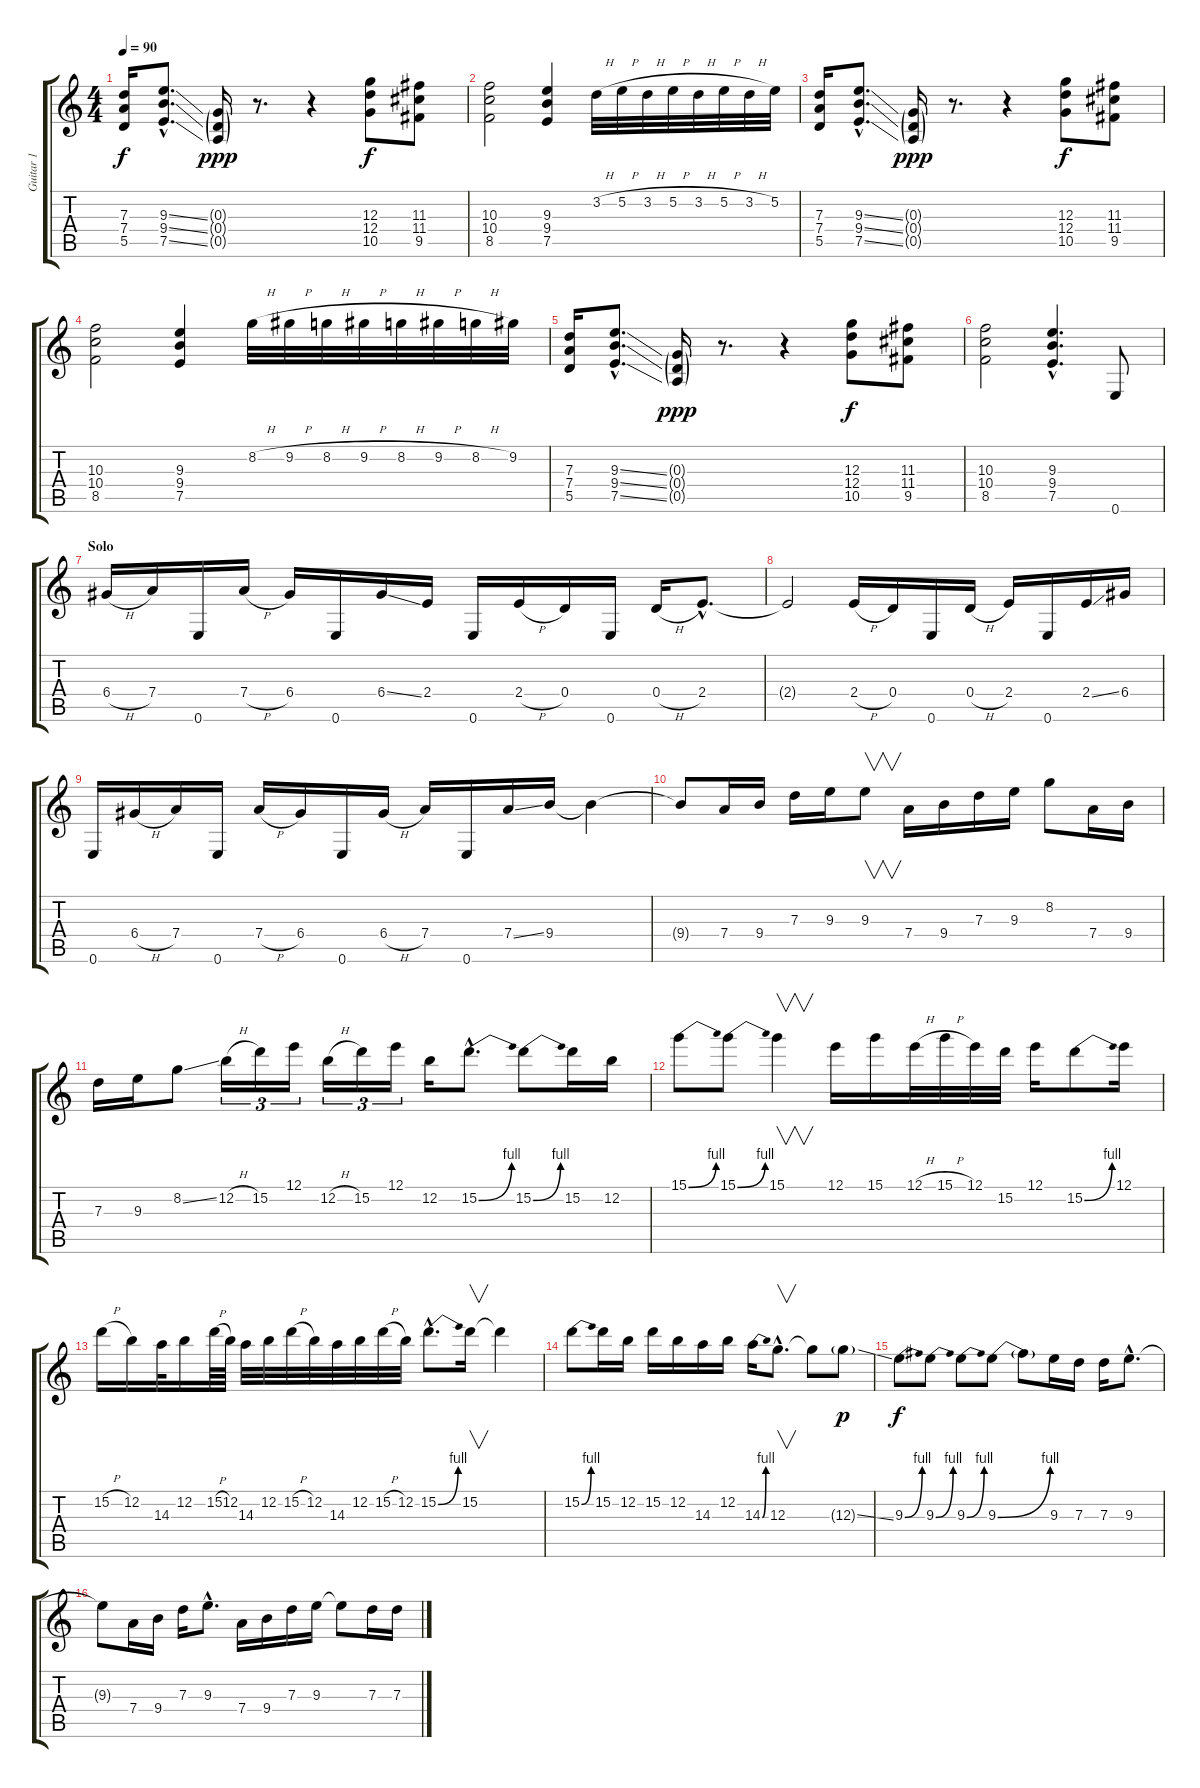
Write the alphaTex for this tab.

\track ("Guitar 1" "Guitar 1") {instrument distortionguitar}
\staff {score tabs}
\tuning (E4 B3 G3 D3 A2 E2) {hide}
\ts (4 4)
\tempo 90
\clef g2
\ks c
(7.3 7.4 5.5).16{dy f} (9.3{ss hac} 9.4{ss hac} 7.5{ss hac}).8{d} (0.3{g} 0.4{g} 0.5{g}).16{dy ppp} r.8{d} r.4 (12.3 12.4 10.5).8{dy f} (11.3 11.4 9.5).8 |
(10.3 10.4 8.5).2 (9.3 9.4 7.5).4 3.2{h}.32 5.2{h}.32 3.2{h}.32 5.2{h}.32 3.2{h}.32 5.2{h}.32 3.2{h}.32 5.2.32 |
(7.3 7.4 5.5).16 (9.3{ss hac} 9.4{ss hac} 7.5{ss hac}).8{d} (0.3{g} 0.4{g} 0.5{g}).16{dy ppp} r.8{d} r.4 (12.3 12.4 10.5).8{dy f} (11.3 11.4 9.5).8 |
(10.3 10.4 8.5).2 (9.3 9.4 7.5).4 8.2{h}.32 9.2{h}.32 8.2{h}.32 9.2{h}.32 8.2{h}.32 9.2{h}.32 8.2{h}.32 9.2.32 |
(7.3 7.4 5.5).16 (9.3{ss hac} 9.4{ss hac} 7.5{ss hac}).8{d} (0.3{g} 0.4{g} 0.5{g}).16{dy ppp} r.8{d} r.4 (12.3 12.4 10.5).8{dy f} (11.3 11.4 9.5).8 |
(10.3 10.4 8.5).2 (9.3{hac} 9.4{hac} 7.5{hac}).4{d} 0.6.8 |
\section ("" "Solo")
6.4{h}.16 7.4.16 0.6.16 7.4{h}.16 6.4.16 0.6.16 6.4{ss}.16 2.4.16 0.6.16 2.4{h}.16 0.4.16 0.6.16 0.4{h}.16 2.4{hac}.8{d} |
2.4{t}.2 2.4{h}.16 0.4.16 0.6.16 0.4{h}.16 2.4.16 0.6.16 2.4{ss}.16 6.4.16 |
0.6.16 6.4{h}.16 7.4.16 0.6.16 7.4{h}.16 6.4.16 0.6.16 6.4{h}.16 7.4.16 0.6.16 7.4{ss}.16 9.4.16 9.4{t}.4 |
9.4{t}.8 7.4.16 9.4.16 7.3.16 9.3.16 9.3.8{v} 7.4.16 9.4.16 7.3.16 9.3.16 8.2.8 7.4.16 9.4.16 |
7.3.16 9.3.16 8.2{ss}.8 12.2{h}.16{tu (3 2)} 15.2.16{tu (3 2)} 12.1.16{tu (3 2)} 12.2{h}.16{tu (3 2)} 15.2.16{tu (3 2)} 12.1.16{tu (3 2)} 12.2.16 15.2{be (bend 0 0 60 4) hac}.8{d} 15.2{be (bend 0 0 60 4)}.8 15.2.16 12.2.16 |
15.1{be (bend 0 0 60 4)}.8 15.1{be (bend 0 0 60 4)}.8 15.1.4{v} 12.1.16 15.1.16 12.1{h}.32 15.1{h}.32 12.1.32 15.2.32 12.1.16 15.2{be (bend 0 0 60 4)}.8 12.1.16 |
15.2{h}.16 12.2.16 14.3.32 12.2.16 15.2{h}.64 12.2.64 14.3.32 12.2.32 15.2{h}.32 12.2.32 14.3.32 12.2.32 15.2{h}.32 12.2.32 15.2{be (bend 0 0 60 4) hac}.8{d} 15.2.16{v} 15.2{t}.4 |
15.2{be (bend 0 0 60 4)}.8 15.2.16 12.2.16 15.2.16 12.2.16 14.3.16 12.2.16 14.3{be (bend 0 0 60 4)}.16 12.3{hac}.8{v d} 12.3{t}.8 12.3{ss g}.8{dy p} |
9.3{be (bend 0 0 60 4)}.8{dy f} 9.3{be (bend 0 0 60 4)}.8 9.3{be (bend 0 0 60 4)}.8 9.3{be (bend 0 0 60 4)}.8 9.3{t}.8 9.3.16 7.3.16 7.3.16 9.3{hac}.8{d} |
9.3{t}.8 7.4.16 9.4.16 7.3.16 9.3{hac}.8{d} 7.4.16 9.4.16 7.3.16 9.3.16 9.3{t}.8 7.3.16 7.3.16
